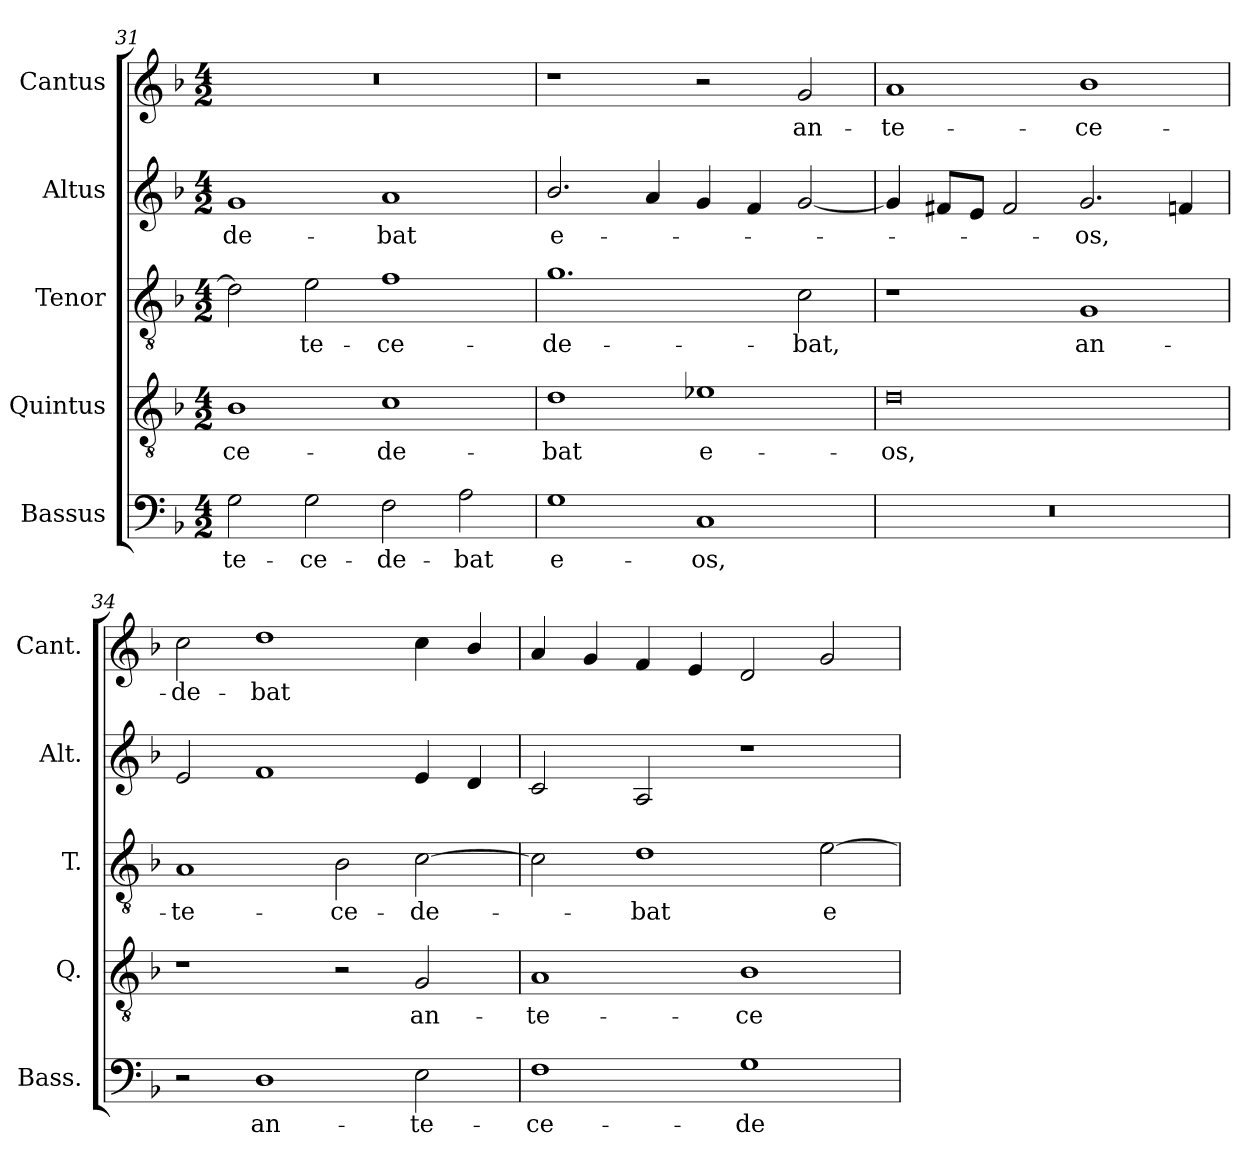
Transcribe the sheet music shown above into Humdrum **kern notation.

**kern	**text	**kern	**text	**kern	**text	**kern	**text	**kern	**text
*part5	*part5	*part4	*part4	*part3	*part3	*part2	*part2	*part1	*part1
*staff5	*staff5	*staff4	*staff4	*staff3	*staff3	*staff2	*staff2	*staff1	*staff1
*I"Bassus	*	*I"Quintus	*	*I"Tenor	*	*I"Altus	*	*I"Cantus	*
*I'Bass.	*	*I'Q.	*	*I'T.	*	*I'Alt.	*	*I'Cant.	*
!!LO:LB:g=z
*clefF4	*	*clefGv2	*	*clefGv2	*	*clefG2	*	*clefG2	*
*	*	*ITrd7c12	*	*ITrd7c12	*	*	*	*	*
*k[b-]	*	*k[b-]	*	*k[b-]	*	*k[b-]	*	*k[b-]	*
*F:	*	*F:	*	*F:	*	*F:	*	*F:	*
*M4/2	*	*M4/2	*	*M4/2	*	*M4/2	*	*M4/2	*
=31	=31	=31	=31	=31	=31	=31	=31	=31	=31
!	!LO:LY:b:color=#000000	!	!	!	!	!	!	!	!
!	!	!	!LO:LY:b:color=#000000	!	!	!	!	!	!
!	!	!	!	!	!	!	!LO:LY:b:color=#000000	!LO:N:vis=1	!
2Gi\	-te-	1BB-i	-ce-	2Di\]	.	1gi	-de-	0r	.
!	!LO:LY:b:color=#000000	!	!	!	!	!	!	!	!
!	!	!	!	!	!LO:LY:b:color=#000000	!	!	!	!
2Gi\	-ce-	.	.	2Ei\	-te-	.	.	.	.
!	!LO:LY:b:color=#000000	!	!	!	!	!	!	!	!
!	!	!	!LO:LY:b:color=#000000	!	!	!	!	!	!
!	!	!	!	!	!LO:LY:b:color=#000000	!	!	!	!
!	!	!	!	!	!	!	!LO:LY:b:color=#000000	!	!
2Fi\	-de-	1Ci	-de-	1Fi	-ce-	1ai	-bat	.	.
!	!LO:LY:b:color=#000000	!	!	!	!	!	!	!	!
2Ai\	-bat	.	.	.	.	.	.	.	.
=32	=32	=32	=32	=32	=32	=32	=32	=32	=32
!	!LO:LY:b:color=#000000	!	!	!	!	!	!	!	!
!	!	!	!LO:LY:b:color=#000000	!	!	!	!	!	!
!	!	!	!	!	!LO:LY:b:color=#000000	!	!	!	!
!	!	!	!	!	!	!	!LO:LY:b:color=#000000	!	!
1Gi	e-	1Di	-bat	1.Gi	-de-	2.b-i/	e-	1r	.
.	.	.	.	.	.	4ai/	.	.	.
!	!LO:LY:b:color=#000000	!	!	!	!	!	!	!	!
!	!	!	!LO:LY:b:color=#000000	!	!	!	!	!	!
1Ci	-os,	1E-Xi	e-	.	.	4gi/	.	2r	.
.	.	.	.	.	.	4fi/	.	.	.
!	!	!	!	!	!LO:LY:b:color=#000000	!	!	!	!
!	!	!	!	!	!	!	!	!	!LO:LY:b:color=#000000
.	.	.	.	2Ci\	-bat,	[2gi/	.	2gi/	an-
=33	=33	=33	=33	=33	=33	=33	=33	=33	=33
!LO:N:vis=1	!	!	!	!	!	!	!	!	!
!	!	!	!LO:LY:b:color=#000000	!	!	!	!	!	!
!	!	!	!	!	!	!	!	!	!LO:LY:b:color=#000000
0r	.	0Di	-os,	1r	.	4gi/]	.	1ai	-te-
.	.	.	.	.	.	8f#Xi/L	.	.	.
.	.	.	.	.	.	8ei/J	.	.	.
.	.	.	.	.	.	2f#i/	.	.	.
!	!	!	!	!	!LO:LY:b:color=#000000	!	!	!	!
!	!	!	!	!	!	!	!LO:LY:b:color=#000000	!	!
!	!	!	!	!	!	!	!	!	!LO:LY:b:color=#000000
.	.	.	.	1GGi	an-	2.gi/	-os,	1b-i	-ce-
.	.	.	.	.	.	4fni/	.	.	.
=34	=34	=34	=34	=34	=34	=34	=34	=34	=34
!	!	!	!	!	!LO:LY:b:color=#000000	!	!	!	!
!	!	!	!	!	!	!	!	!	!LO:LY:b:color=#000000
2r	.	1r	.	1AAi	-te-	2ei/	.	2cci\	-de-
!	!LO:LY:b:color=#000000	!	!	!	!	!	!	!	!
!	!	!	!	!	!	!	!	!	!LO:LY:b:color=#000000
1Di	an-	.	.	.	.	1fi	.	1ddi	-bat
!	!	!	!	!	!LO:LY:b:color=#000000	!	!	!	!
.	.	2r	.	2BB-i\	-ce-	.	.	.	.
!	!LO:LY:b:color=#000000	!	!	!	!	!	!	!	!
!	!	!	!LO:LY:b:color=#000000	!	!	!	!	!	!
!	!	!	!	!	!LO:LY:b:color=#000000	!	!	!	!
2Ei\	-te-	2GGi/	an-	[2Ci\	-de-	4ei/	.	4cci\	.
.	.	.	.	.	.	4di/	.	4b-i/	.
=35	=35	=35	=35	=35	=35	=35	=35	=35	=35
!	!LO:LY:b:color=#000000	!	!	!	!	!	!	!	!
!	!	!	!LO:LY:b:color=#000000	!	!	!	!	!	!
1Fi	-ce-	1AAi	-te-	2Ci\]	.	2ci/	.	4ai/	.
.	.	.	.	.	.	.	.	4gi/	.
!	!	!	!	!	!LO:LY:b:color=#000000	!	!	!	!
.	.	.	.	1Di	-bat	2Ai/	.	4fi/	.
.	.	.	.	.	.	.	.	4ei/	.
!	!LO:LY:b:color=#000000	!	!	!	!	!	!	!	!
!	!	!	!LO:LY:b:color=#000000	!	!	!	!	!	!
1Gi	-de-	1BB-i	-ce-	.	.	1r	.	2di/	.
!	!	!	!	!	!LO:LY:b:color=#000000	!	!	!	!
.	.	.	.	[2Ei\	e-	.	.	2gi/	.
=	=	=	=	=	=	=	=	=	=
*-	*-	*-	*-	*-	*-	*-	*-	*-	*-
